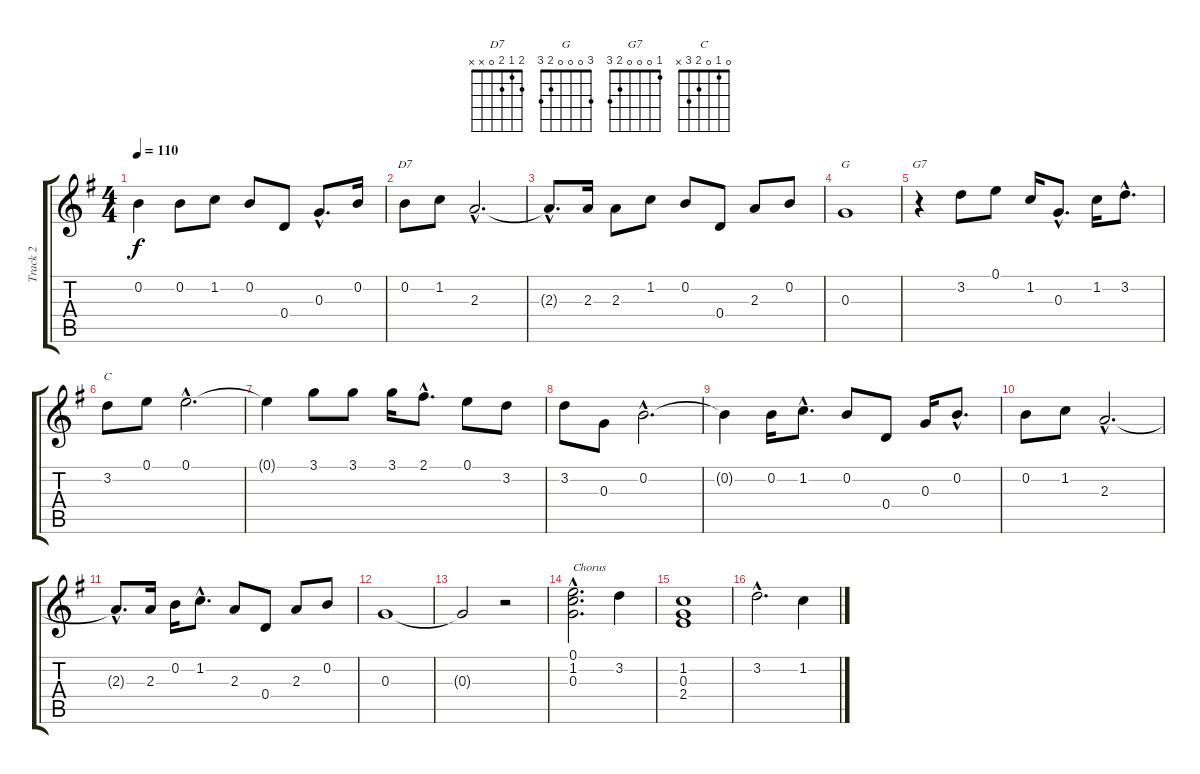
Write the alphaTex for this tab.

\track ("Track 2" "Track 2") {instrument acousticguitarsteel}
\staff {score tabs}
\tuning (E4 B3 G3 D3 A2 E2) {hide}
\chord ("D7" 2 1 2 0 x x)
\chord ("G" 3 0 0 0 2 3)
\chord ("G7" 1 0 0 0 2 3)
\chord ("C" 0 1 0 2 3 x)
\ts (4 4)
\tempo 110
\clef g2
\ks g
0.2{t}.4{dy f} 0.2.8 1.2.8 0.2.8 0.4.8 0.3{hac}.8{d} 0.2.16 |
0.2.8{ch "D7"} 1.2.8 2.3{hac}.2{d} |
2.3{hac t}.8{d} 2.3.16 2.3.8 1.2.8 0.2.8 0.4.8 2.3.8 0.2.8 |
0.3.1{ch "G"} |
r.4{ch "G7"} 3.2.8 0.1.8 1.2.16 0.3{hac}.8{d} 1.2.16 3.2{hac}.8{d} |
3.2.8{ch "C"} 0.1.8 0.1{hac}.2{d} |
0.1{t}.4 3.1.8 3.1.8 3.1.16 2.1{hac}.8{d} 0.1.8 3.2.8 |
3.2.8 0.3.8 0.2{hac}.2{d} |
0.2{t}.4 0.2.16 1.2{hac}.8{d} 0.2.8 0.4.8 0.3.16 0.2{hac}.8{d} |
0.2.8 1.2.8 2.3{hac}.2{d} |
2.3{hac t}.8{d} 2.3.16 0.2.16 1.2{hac}.8{d} 2.3.8 0.4.8 2.3.8 0.2.8 |
0.3.1 |
0.3{t}.2 r.2 |
(0.1{hac} 1.2{hac} 0.3{hac}).2{d txt "Chorus"} 3.2.4 |
(1.2 0.3 2.4).1 |
3.2{hac}.2{d} 1.2.4
